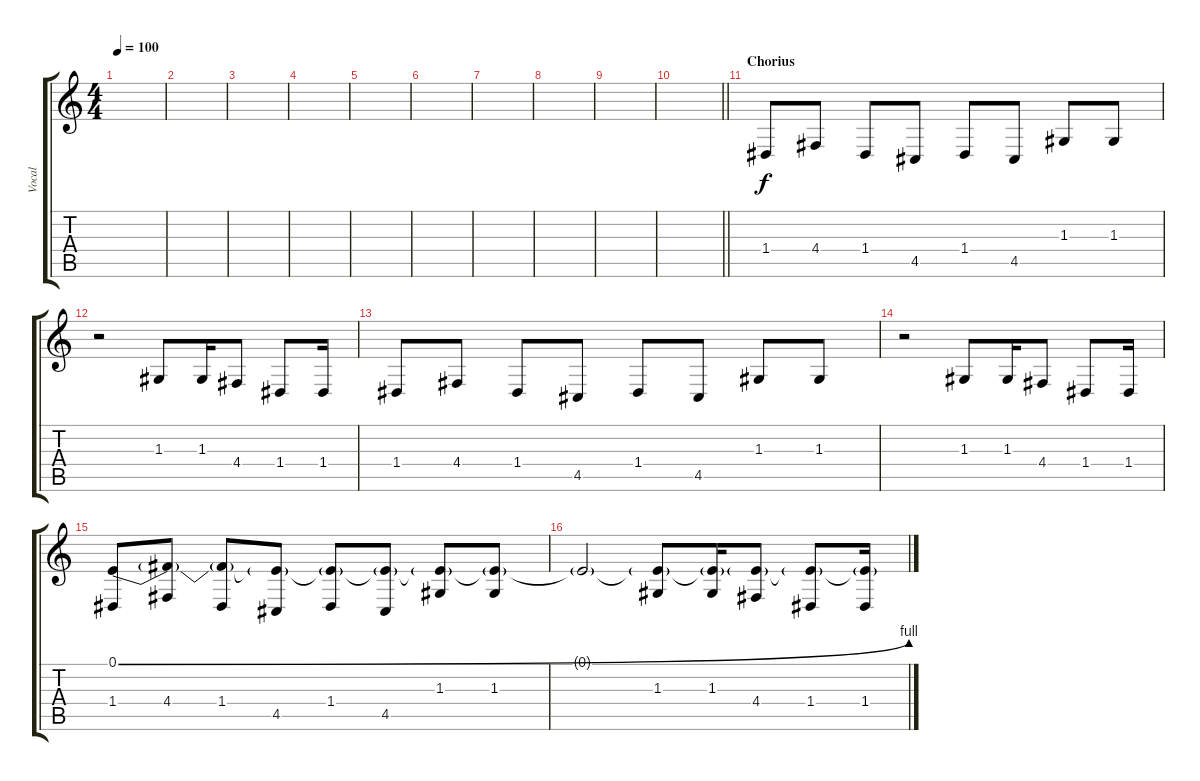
\track ("Vocal" "Vocal") {instrument lead2sawtooth}
\staff {score tabs}
\tuning (E4 B3 G3 D3 A2 E2) {hide}
\ts (4 4)
\tempo 100
\clef g2
\ks c
|
|
|
|
|
|
|
|
|
\barLineRight lightlight
|
\section ("" "Chorius")
1.4.8 4.4.8 1.4.8 4.5.8 1.4.8 4.5.8 1.3.8 1.3.8 |
r.2 1.3.8 1.3.16 4.4.8 1.4.8 1.4.16 |
1.4.8 4.4.8 1.4.8 4.5.8 1.4.8 4.5.8 1.3.8 1.3.8 |
r.2 1.3.8 1.3.16 4.4.8 1.4.8 1.4.16 |
(0.1{be (bend 0 0 60 4)} 1.4).8 (0.1{t} 4.4).8 (0.1{t} 1.4).8 (0.1{t} 4.5).8 (0.1{t} 1.4).8 (0.1{t} 4.5).8 (0.1{t} 1.3).8 (0.1{t} 1.3).8 |
0.1{t}.2 (0.1{t} 1.3).8 (0.1{t} 1.3).16 (0.1{t} 4.4).8 (0.1{t} 1.4).8 (0.1{t} 1.4).16
